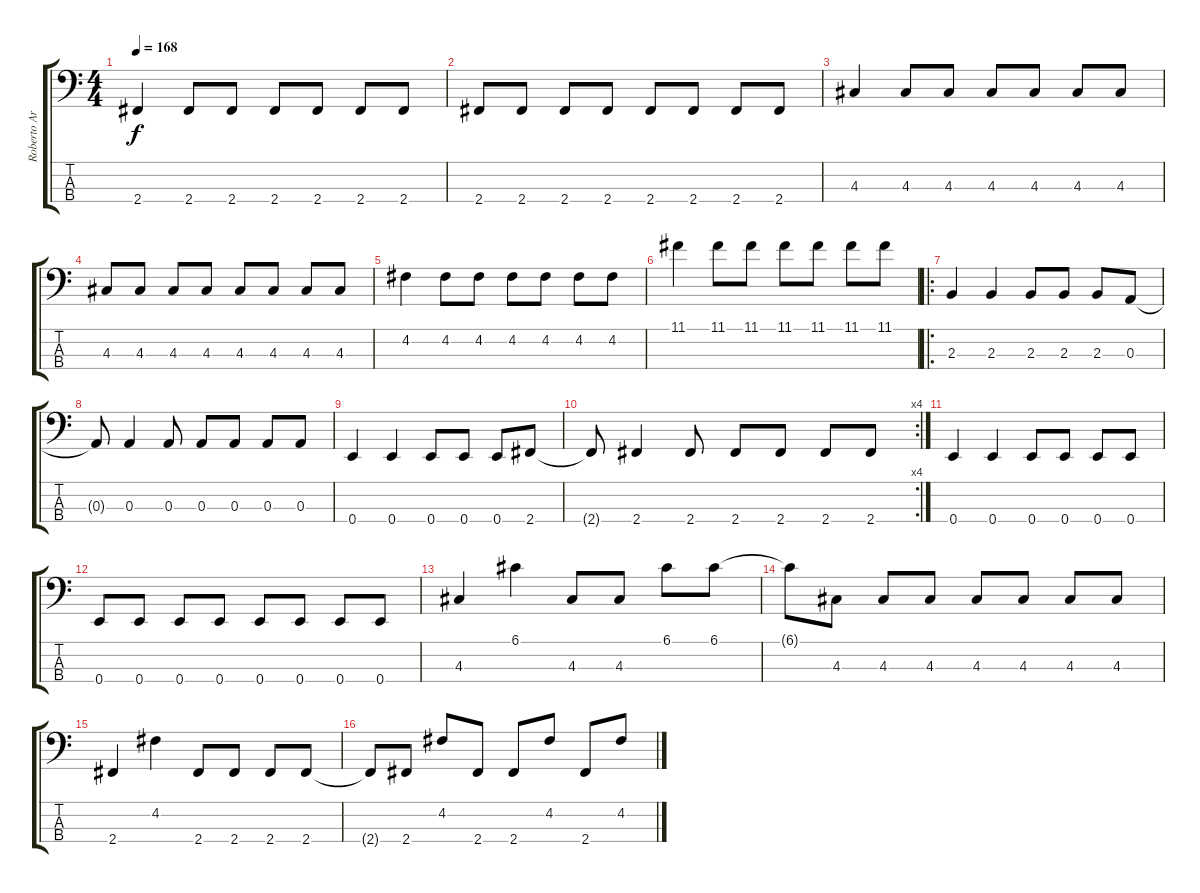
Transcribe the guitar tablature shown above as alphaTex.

\track ("Roberto Arancibia" "Roberto Ar") {instrument electricbassfinger}
\staff {score tabs}
\tuning (G2 D2 A1 E1) {hide}
\ts (4 4)
\tempo 168
\clef f4
\ks c
2.4.4{dy f} 2.4.8 2.4.8 2.4.8 2.4.8 2.4.8 2.4.8 |
2.4.8 2.4.8 2.4.8 2.4.8 2.4.8 2.4.8 2.4.8 2.4.8 |
4.3.4 4.3.8 4.3.8 4.3.8 4.3.8 4.3.8 4.3.8 |
4.3.8 4.3.8 4.3.8 4.3.8 4.3.8 4.3.8 4.3.8 4.3.8 |
4.2.4 4.2.8 4.2.8 4.2.8 4.2.8 4.2.8 4.2.8 |
11.1.4 11.1.8 11.1.8 11.1.8 11.1.8 11.1.8 11.1.8 |
\ro
2.3.4 2.3.4 2.3.8 2.3.8 2.3.8 0.3.8 |
0.3{t}.8 0.3.4 0.3.8 0.3.8 0.3.8 0.3.8 0.3.8 |
0.4.4 0.4.4 0.4.8 0.4.8 0.4.8 2.4.8 |
\rc 4
2.4{t}.8 2.4.4 2.4.8 2.4.8 2.4.8 2.4.8 2.4.8 |
0.4.4 0.4.4 0.4.8 0.4.8 0.4.8 0.4.8 |
0.4.8 0.4.8 0.4.8 0.4.8 0.4.8 0.4.8 0.4.8 0.4.8 |
4.3.4 6.1.4 4.3.8 4.3.8 6.1.8 6.1.8 |
6.1{t}.8 4.3.8 4.3.8 4.3.8 4.3.8 4.3.8 4.3.8 4.3.8 |
2.4.4 4.2.4 2.4.8 2.4.8 2.4.8 2.4.8 |
2.4{t}.8 2.4.8 4.2.8 2.4.8 2.4.8 4.2.8 2.4.8 4.2.8
